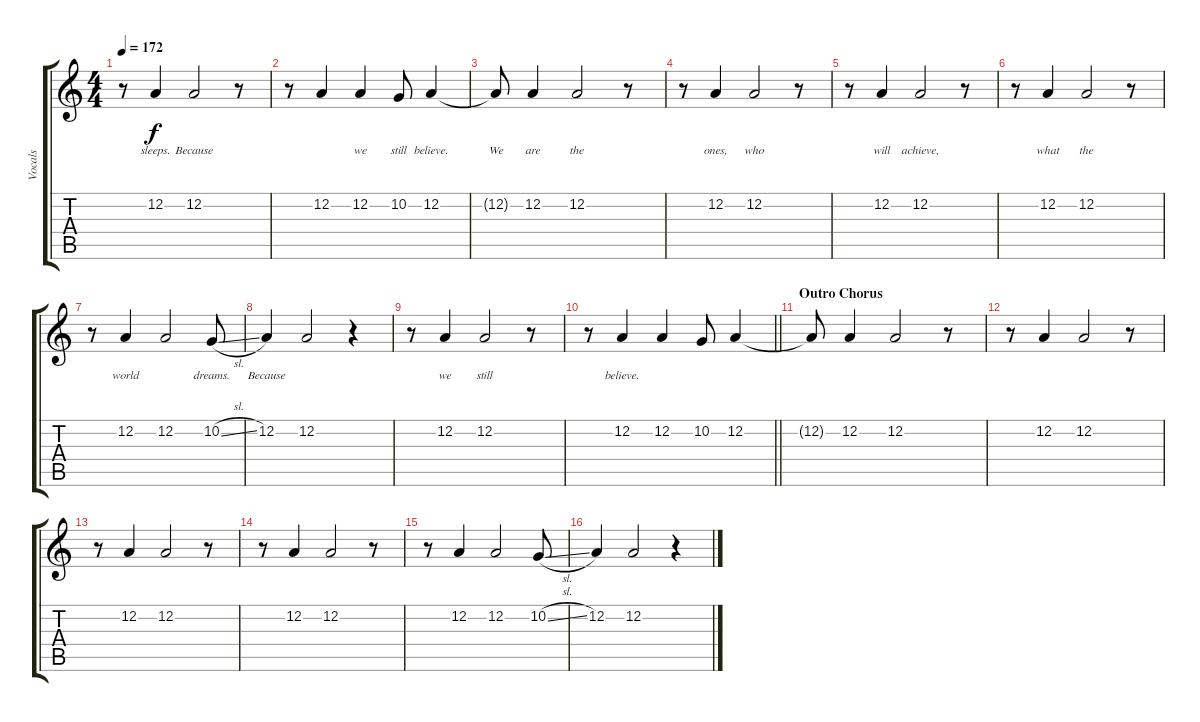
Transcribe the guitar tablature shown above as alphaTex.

\track ("Vocals" "Vocals") {instrument oboe}
\staff {score tabs}
\tuning (D4 A3 F3 C3 G2 D2) {hide}
\ts (4 4)
\tempo 172
\clef g2
\ks c
r.8{dy f} 12.2.4{lyrics (0 "sleeps.") lyrics (1 "") lyrics (2 "") lyrics (3 "") lyrics (4 "")} 12.2.2{lyrics (0 "Because") lyrics (1 "") lyrics (2 "") lyrics (3 "") lyrics (4 "")} r.8 |
r.8 12.2.4{lyrics (0 "") lyrics (1 "") lyrics (2 "") lyrics (3 "") lyrics (4 "")} 12.2.4{lyrics (0 "we") lyrics (1 "") lyrics (2 "") lyrics (3 "") lyrics (4 "")} 10.2.8{lyrics (0 "still") lyrics (1 "") lyrics (2 "") lyrics (3 "") lyrics (4 "")} 12.2.4{lyrics (0 "believe.") lyrics (1 "") lyrics (2 "") lyrics (3 "") lyrics (4 "")} |
12.2{t}.8{lyrics (0 "We") lyrics (1 "") lyrics (2 "") lyrics (3 "") lyrics (4 "")} 12.2.4{lyrics (0 "are") lyrics (1 "") lyrics (2 "") lyrics (3 "") lyrics (4 "")} 12.2.2{lyrics (0 "the") lyrics (1 "") lyrics (2 "") lyrics (3 "") lyrics (4 "")} r.8 |
r.8 12.2.4{lyrics (0 "ones,") lyrics (1 "") lyrics (2 "") lyrics (3 "") lyrics (4 "")} 12.2.2{lyrics (0 "who") lyrics (1 "") lyrics (2 "") lyrics (3 "") lyrics (4 "")} r.8 |
r.8 12.2.4{lyrics (0 "will") lyrics (1 "") lyrics (2 "") lyrics (3 "") lyrics (4 "")} 12.2.2{lyrics (0 "achieve,") lyrics (1 "") lyrics (2 "") lyrics (3 "") lyrics (4 "")} r.8 |
r.8 12.2.4{lyrics (0 "what") lyrics (1 "") lyrics (2 "") lyrics (3 "") lyrics (4 "")} 12.2.2{lyrics (0 "the") lyrics (1 "") lyrics (2 "") lyrics (3 "") lyrics (4 "")} r.8 |
r.8 12.2.4{lyrics (0 "world") lyrics (1 "") lyrics (2 "") lyrics (3 "") lyrics (4 "")} 12.2.2{lyrics (0 "") lyrics (1 "") lyrics (2 "") lyrics (3 "") lyrics (4 "")} 10.2{sl}.8{lyrics (0 "dreams.") lyrics (1 "") lyrics (2 "") lyrics (3 "") lyrics (4 "")} |
12.2.4{lyrics (0 "Because") lyrics (1 "") lyrics (2 "") lyrics (3 "") lyrics (4 "")} 12.2.2{lyrics (0 "") lyrics (1 "") lyrics (2 "") lyrics (3 "") lyrics (4 "")} r.4 |
r.8 12.2.4{lyrics (0 "we") lyrics (1 "") lyrics (2 "") lyrics (3 "") lyrics (4 "")} 12.2.2{lyrics (0 "still") lyrics (1 "") lyrics (2 "") lyrics (3 "") lyrics (4 "")} r.8 |
\barLineRight lightlight
r.8 12.2.4{lyrics (0 "believe.") lyrics (1 "") lyrics (2 "") lyrics (3 "") lyrics (4 "")} 12.2.4 10.2.8 12.2.4 |
\section ("" "Outro Chorus")
12.2{t}.8 12.2.4 12.2.2 r.8 |
r.8 12.2.4 12.2.2 r.8 |
r.8 12.2.4 12.2.2 r.8 |
r.8 12.2.4 12.2.2 r.8 |
r.8 12.2.4 12.2.2 10.2{sl}.8 |
12.2.4 12.2.2 r.4
